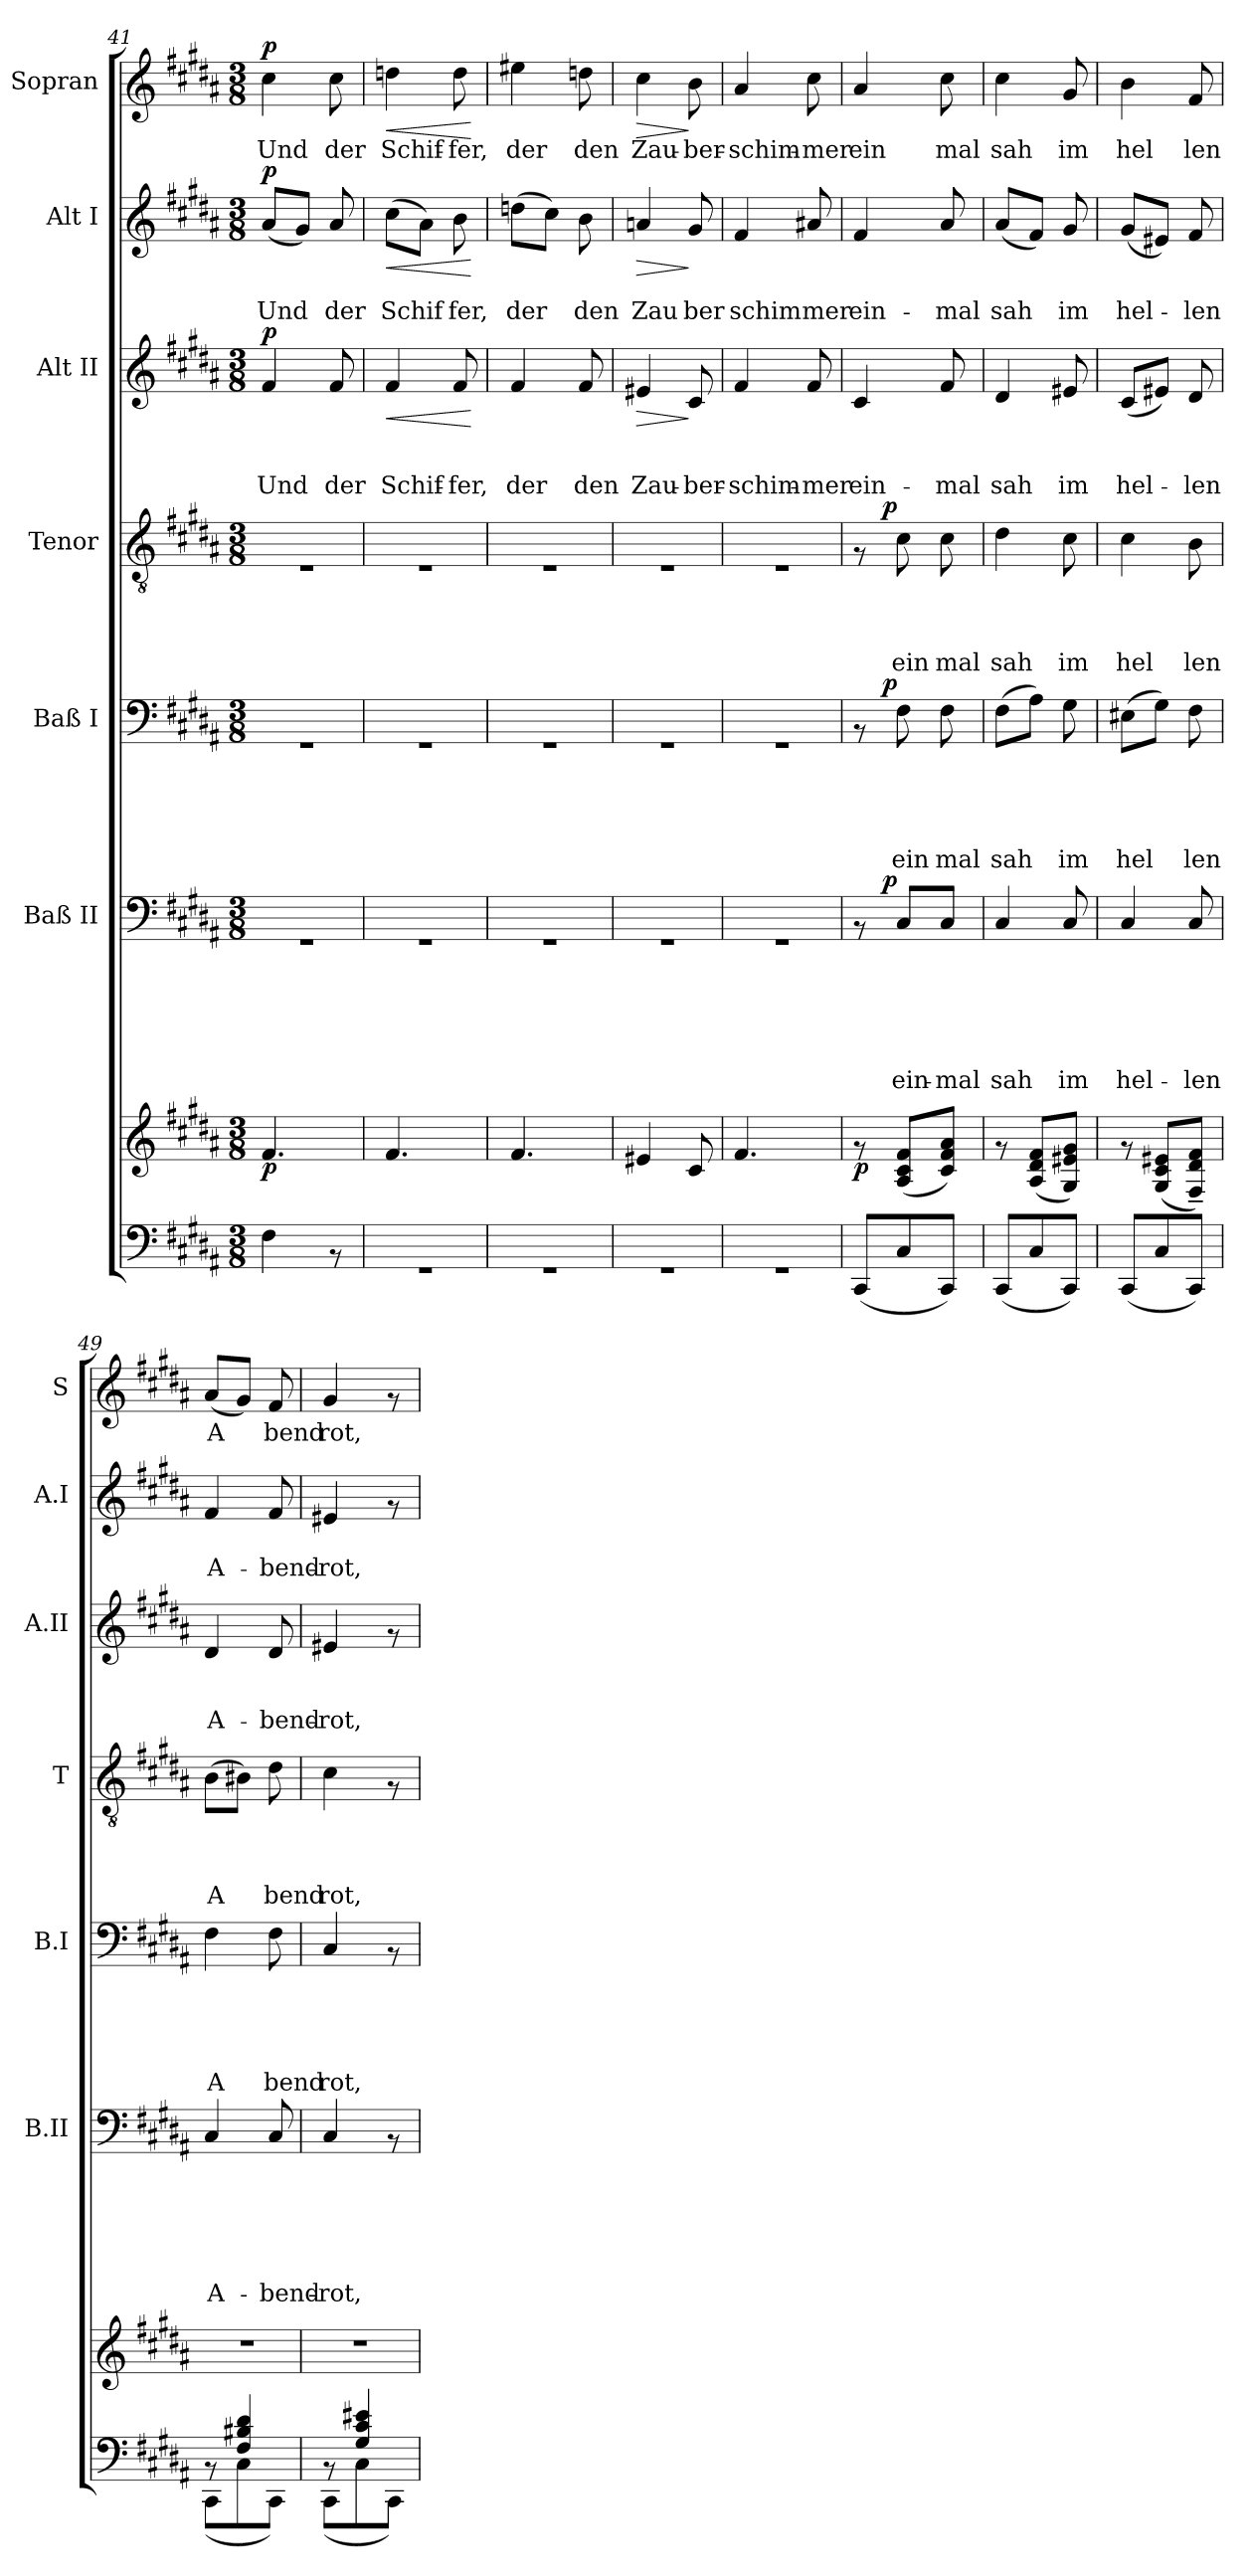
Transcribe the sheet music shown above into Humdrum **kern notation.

**kern	**kern	**dynam	**kern	**text	**text	**text	**text	**text	**text	**dynam	**kern	**text	**text	**text	**text	**text	**dynam	**kern	**text	**text	**text	**text	**dynam	**kern	**text	**text	**text	**dynam	**kern	**text	**text	**dynam	**kern	**text	**dynam
*part8	*part7	*part7	*part6	*part6	*part6	*part6	*part6	*part6	*part6	*part6	*part5	*part5	*part5	*part5	*part5	*part5	*part5	*part4	*part4	*part4	*part4	*part4	*part4	*part3	*part3	*part3	*part3	*part3	*part2	*part2	*part2	*part2	*part1	*part1	*part1
*staff8	*staff7	*staff7	*staff6	*staff6	*staff6	*staff6	*staff6	*staff6	*staff6	*staff6	*staff5	*staff5	*staff5	*staff5	*staff5	*staff5	*staff5	*staff4	*staff4	*staff4	*staff4	*staff4	*staff4	*staff3	*staff3	*staff3	*staff3	*staff3	*staff2	*staff2	*staff2	*staff2	*staff1	*staff1	*staff1
*	*	*	*I"Baß II	*	*	*	*	*	*	*	*I"Baß I	*	*	*	*	*	*	*I"Tenor	*	*	*	*	*	*I"Alt II	*	*	*	*	*I"Alt I	*	*	*	*I"Sopran	*	*
*	*	*	*I'B.II	*	*	*	*	*	*	*	*I'B.I	*	*	*	*	*	*	*I'T	*	*	*	*	*	*I'A.II	*	*	*	*	*I'A.I	*	*	*	*I'S	*	*
*clefF4	*clefG2	*	*clefF4	*	*	*	*	*	*	*	*clefF4	*	*	*	*	*	*	*clefGv2	*	*	*	*	*	*clefG2	*	*	*	*	*clefG2	*	*	*	*clefG2	*	*
*k[f#c#g#d#a#]	*k[f#c#g#d#a#]	*	*k[f#c#g#d#a#]	*	*	*	*	*	*	*	*k[f#c#g#d#a#]	*	*	*	*	*	*	*k[f#c#g#d#a#]	*	*	*	*	*	*k[f#c#g#d#a#]	*	*	*	*	*k[f#c#g#d#a#]	*	*	*	*k[f#c#g#d#a#]	*	*
*B:	*B:	*	*B:	*	*	*	*	*	*	*	*B:	*	*	*	*	*	*	*B:	*	*	*	*	*	*B:	*	*	*	*	*B:	*	*	*	*B:	*	*
*M3/8	*M3/8	*	*M3/8	*	*	*	*	*	*	*	*M3/8	*	*	*	*	*	*	*M3/8	*	*	*	*	*	*M3/8	*	*	*	*	*M3/8	*	*	*	*M3/8	*	*
=41	=41	=41	=41	=41	=41	=41	=41	=41	=41	=41	=41	=41	=41	=41	=41	=41	=41	=41	=41	=41	=41	=41	=41	=41	=41	=41	=41	=41	=41	=41	=41	=41	=41	=41	=41
!	!	!LO:DY:b	!	!	!	!	!	!	!	!	!	!	!	!	!	!	!	!	!	!	!	!	!	!	!	!	!LO:LY:b:rj	!LO:DY:a	!	!	!LO:LY:b:rj	!LO:DY:a	!	!LO:LY:b:rj	!LO:DY:a
4F#\	4.f#/	p	4.rGG	.	.	.	.	.	.	.	4.rGG	.	.	.	.	.	.	4.rE	.	.	.	.	.	4f#/	.	.	Und	p	(<8a#/L	.	Und	p	4cc#\	Und	p
.	.	.	.	.	.	.	.	.	.	.	.	.	.	.	.	.	.	.	.	.	.	.	.	.	.	.	.	.	8g#/J)	.	.	.	.	.	.
!	!	!	!	!	!	!	!	!	!	!	!	!	!	!	!	!	!	!	!	!	!	!	!	!	!	!	!LO:LY:b:rj	!	!	!	!LO:LY:b:rj	!	!	!LO:LY:b:rj	!
8rAA	.	.	.	.	.	.	.	.	.	.	.	.	.	.	.	.	.	.	.	.	.	.	.	8f#/	.	.	der	.	8a#/	.	der	.	8cc#\	der	.
=42!	=42!	=42!	=42!	=42!	=42!	=42!	=42!	=42!	=42!	=42!	=42!	=42!	=42!	=42!	=42!	=42!	=42!	=42!	=42!	=42!	=42!	=42!	=42!	=42!	=42!	=42!	=42!	=42!	=42!	=42!	=42!	=42!	=42!	=42!	=42!
!	!	!	!	!	!	!	!	!	!	!	!	!	!	!	!	!	!	!	!	!	!	!	!	!	!	!	!LO:LY:b:rj	!LO:HP:b	!	!	!LO:LY:b:rj	!LO:HP:b	!	!LO:LY:b:rj	!LO:HP:b
4.rGG	4.f#/	.	4.rGG	.	.	.	.	.	.	.	4.rGG	.	.	.	.	.	.	4.rE	.	.	.	.	.	4f#/	.	.	Schif-	<	(>8cc#\L	.	Schif	<	4ddn\	Schif-	<
.	.	.	.	.	.	.	.	.	.	.	.	.	.	.	.	.	.	.	.	.	.	.	.	.	.	.	.	.	8a#\J)	.	.	.	.	.	.
!	!	!	!	!	!	!	!	!	!	!	!	!	!	!	!	!	!	!	!	!	!	!	!	!	!	!	!LO:LY:b:rj	!	!	!	!LO:LY:b:rj	!	!	!LO:LY:b:rj	!
.	.	.	.	.	.	.	.	.	.	.	.	.	.	.	.	.	.	.	.	.	.	.	.	8f#/	.	.	-fer,	.	8b\	.	fer,	.	8dd\	-fer,	.
.	.	.	.	.	.	.	.	.	.	.	.	.	.	.	.	.	.	.	.	.	.	.	.	.	.	.	.	[	.	.	.	[	.	.	[
=43!	=43!	=43!	=43!	=43!	=43!	=43!	=43!	=43!	=43!	=43!	=43!	=43!	=43!	=43!	=43!	=43!	=43!	=43!	=43!	=43!	=43!	=43!	=43!	=43!	=43!	=43!	=43!	=43!	=43!	=43!	=43!	=43!	=43!	=43!	=43!
!	!	!	!	!	!	!	!	!	!	!	!	!	!	!	!	!	!	!	!	!	!	!	!	!	!	!	!LO:LY:b:rj	!	!	!	!LO:LY:b:rj	!	!	!LO:LY:b:rj	!
4.rGG	4.f#/	.	4.rGG	.	.	.	.	.	.	.	4.rGG	.	.	.	.	.	.	4.rE	.	.	.	.	.	4f#/	.	.	der	.	(>8ddn\L	.	der	.	4ee#X\	der	.
.	.	.	.	.	.	.	.	.	.	.	.	.	.	.	.	.	.	.	.	.	.	.	.	.	.	.	.	.	8cc#\J)	.	.	.	.	.	.
!	!	!	!	!	!	!	!	!	!	!	!	!	!	!	!	!	!	!	!	!	!	!	!	!	!	!	!LO:LY:b:rj	!	!	!	!LO:LY:b:rj	!	!	!LO:LY:b:rj	!
.	.	.	.	.	.	.	.	.	.	.	.	.	.	.	.	.	.	.	.	.	.	.	.	8f#/	.	.	den	.	8b\	.	den	.	8ddn\	den	.
=44!	=44!	=44!	=44!	=44!	=44!	=44!	=44!	=44!	=44!	=44!	=44!	=44!	=44!	=44!	=44!	=44!	=44!	=44!	=44!	=44!	=44!	=44!	=44!	=44!	=44!	=44!	=44!	=44!	=44!	=44!	=44!	=44!	=44!	=44!	=44!
!	!	!	!	!	!	!	!	!	!	!	!	!	!	!	!	!	!	!	!	!	!	!	!	!	!	!	!LO:LY:b:rj	!LO:HP:b	!	!	!LO:LY:b:rj	!LO:HP:b	!	!LO:LY:b:rj	!LO:HP:b
4.rGG	4e#X/	.	4.rGG	.	.	.	.	.	.	.	4.rGG	.	.	.	.	.	.	4.rE	.	.	.	.	.	4e#X/	.	.	Zau-	>	4an/	.	Zau	>	4cc#\	Zau-	>
!	!	!	!	!	!	!	!	!	!	!	!	!	!	!	!	!	!	!	!	!	!	!	!	!	!	!	!LO:LY:b:rj	!	!	!	!LO:LY:b:rj	!	!	!LO:LY:b:rj	!
.	8c#/	.	.	.	.	.	.	.	.	.	.	.	.	.	.	.	.	.	.	.	.	.	.	8c#/	.	.	-ber-	]	8g#/	.	ber	]	8b\	-ber-	]
=45!	=45!	=45!	=45!	=45!	=45!	=45!	=45!	=45!	=45!	=45!	=45!	=45!	=45!	=45!	=45!	=45!	=45!	=45!	=45!	=45!	=45!	=45!	=45!	=45!	=45!	=45!	=45!	=45!	=45!	=45!	=45!	=45!	=45!	=45!	=45!
!	!	!	!	!	!	!	!	!	!	!	!	!	!	!	!	!	!	!	!	!	!	!	!	!	!	!	!LO:LY:b:rj	!	!	!	!LO:LY:b:rj	!	!	!LO:LY:b:rj	!
4.rGG	4.f#/	.	4.rGG	.	.	.	.	.	.	.	4.rGG	.	.	.	.	.	.	4.rE	.	.	.	.	.	4f#/	.	.	-schim-	.	4f#/	.	schim	.	4a#/	-schim-	.
!	!	!	!	!	!	!	!	!	!	!	!	!	!	!	!	!	!	!	!	!	!	!	!	!	!	!	!LO:LY:b:rj	!	!	!	!LO:LY:b:rj	!	!	!LO:LY:b:rj	!
.	.	.	.	.	.	.	.	.	.	.	.	.	.	.	.	.	.	.	.	.	.	.	.	8f#/	.	.	-mer	.	8a#X/	.	mer	.	8cc#\	-mer	.
!!LO:PB:g=z
=46!	=46!	=46!	=46!	=46!	=46!	=46!	=46!	=46!	=46!	=46!	=46!	=46!	=46!	=46!	=46!	=46!	=46!	=46!	=46!	=46!	=46!	=46!	=46!	=46!	=46!	=46!	=46!	=46!	=46!	=46!	=46!	=46!	=46!	=46!	=46!
!	!	!LO:DY:b	!	!	!	!	!	!	!	!	!	!	!	!	!	!	!	!	!	!	!	!	!	!	!	!	!LO:LY:b:rj	!	!	!	!LO:LY:b:rj	!	!	!LO:LY:b:rj	!
*	*	*	*^	*	*	*	*	*	*	*	*^	*	*	*	*	*	*	*^	*	*	*	*	*	*	*	*	*	*	*	*	*	*	*	*	*
(<8CC#/L	8rf	p	8rAA	16.ryy	.	.	.	.	.	.	.	8rAA	16.ryy	.	.	.	.	.	.	8rF	16.ryy	.	.	.	.	.	4c#/	.	.	ein-	.	4f#/	.	ein-	.	4a#/	ein	.
!	!	!	!	!	!	!	!	!	!	!	!LO:DY:a	!	!	!	!	!	!	!	!LO:DY:a	!	!	!	!	!	!	!LO:DY:a	!	!	!	!	!	!	!	!	!	!	!	!
.	.	.	.	4ryy	.	.	.	.	.	.	p	.	4ryy	.	.	.	.	.	p	.	4ryy	.	.	.	.	p	.	.	.	.	.	.	.	.	.	.	.	.
!	!	!	!	!	!	!	!	!	!	!LO:LY:b:rj	!	!	!	!	!	!	!	!LO:LY:b:rj	!	!	!	!	!	!	!LO:LY:b:rj	!	!	!	!	!	!	!	!	!	!	!	!	!
8C#/	(<8A#/ 8c#/ 8f#/L	.	8C#/L	.	.	.	.	.	.	ein-	.	8F#\	.	.	.	.	.	ein	.	8c#\	.	.	.	.	ein	.	.	.	.	.	.	.	.	.	.	.	.	.
!	!	!	!	!	!	!	!	!	!	!LO:LY:b:rj	!	!	!	!	!	!	!	!LO:LY:b:rj	!	!	!	!	!	!	!LO:LY:b:rj	!	!	!	!	!LO:LY:b:rj	!	!	!	!LO:LY:b:rj	!	!	!LO:LY:b:rj	!
8CC#/J)	8c#/ 8f#/ 8a#/J)	.	8C#/J	.	.	.	.	.	.	-mal	.	8F#\	.	.	.	.	.	mal	.	8c#\	.	.	.	.	mal	.	8f#/	.	.	-mal	.	8a#/	.	-mal	.	8cc#\	mal	.
.	.	.	.	32ryy	.	.	.	.	.	.	.	.	32ryy	.	.	.	.	.	.	.	32ryy	.	.	.	.	.	.	.	.	.	.	.	.	.	.	.	.	.
=47!	=47!	=47!	=47!	=47!	=47!	=47!	=47!	=47!	=47!	=47!	=47!	=47!	=47!	=47!	=47!	=47!	=47!	=47!	=47!	=47!	=47!	=47!	=47!	=47!	=47!	=47!	=47!	=47!	=47!	=47!	=47!	=47!	=47!	=47!	=47!	=47!	=47!	=47!
!	!	!	!	!	!	!	!	!	!	!LO:LY:b:rj	!	!	!	!	!	!	!	!LO:LY:b:rj	!	!	!	!	!	!	!LO:LY:b:rj	!	!	!	!	!LO:LY:b:rj	!	!	!	!LO:LY:b:rj	!	!	!LO:LY:b:rj	!
*	*	*	*v	*v	*	*	*	*	*	*	*	*	*	*	*	*	*	*	*	*v	*v	*	*	*	*	*	*	*	*	*	*	*	*	*	*	*	*	*
*	*	*	*	*	*	*	*	*	*	*	*v	*v	*	*	*	*	*	*	*	*	*	*	*	*	*	*	*	*	*	*	*	*	*	*	*	*
(<8CC#/L	8rf	.	4C#/	.	.	.	.	.	sah	.	(>8F#\L	.	.	.	.	sah	.	4d#\	.	.	.	sah	.	4d#/	.	.	sah	.	(<8a#/L	.	sah	.	4cc#\	sah	.
8C#/	(<8A#/ 8d#/ 8f#/L	.	.	.	.	.	.	.	.	.	8A#\J)	.	.	.	.	.	.	.	.	.	.	.	.	.	.	.	.	.	8f#/J)	.	.	.	.	.	.
!	!	!	!	!	!	!	!	!	!LO:LY:b:rj	!	!	!	!	!	!	!LO:LY:b:rj	!	!	!	!	!	!LO:LY:b:rj	!	!	!	!	!LO:LY:b:rj	!	!	!	!LO:LY:b:rj	!	!	!LO:LY:b:rj	!
8CC#/J)	8G#/ 8e#X/ 8g#/J)	.	8C#/	.	.	.	.	.	im	.	8G#\	.	.	.	.	im	.	8c#\	.	.	.	im	.	8e#X/	.	.	im	.	8g#/	.	im	.	8g#/	im	.
=48!	=48!	=48!	=48!	=48!	=48!	=48!	=48!	=48!	=48!	=48!	=48!	=48!	=48!	=48!	=48!	=48!	=48!	=48!	=48!	=48!	=48!	=48!	=48!	=48!	=48!	=48!	=48!	=48!	=48!	=48!	=48!	=48!	=48!	=48!	=48!
!	!	!	!	!	!	!	!	!	!LO:LY:b:rj	!	!	!	!	!	!	!LO:LY:b:rj	!	!	!	!	!	!LO:LY:b:rj	!	!	!	!	!LO:LY:b:rj	!	!	!	!LO:LY:b:rj	!	!	!LO:LY:b:rj	!
(<8CC#/L	8rf	.	4C#/	.	.	.	.	.	hel-	.	(>8E#X\L	.	.	.	.	hel	.	4c#\	.	.	.	hel	.	(<8c#/L	.	.	hel-	.	(<8g#/L	.	hel-	.	4b\	hel	.
8C#/	(<8G#/ 8c#/ 8e#X/L	.	.	.	.	.	.	.	.	.	8G#\J)	.	.	.	.	.	.	.	.	.	.	.	.	8e#X/J)	.	.	.	.	8e#X/J)	.	.	.	.	.	.
!	!	!	!	!	!	!	!	!	!LO:LY:b:rj	!	!	!	!	!	!	!LO:LY:b:rj	!	!	!	!	!	!LO:LY:b:rj	!	!	!	!	!LO:LY:b:rj	!	!	!	!LO:LY:b:rj	!	!	!LO:LY:b:rj	!
8CC#/J)	8F#/~< 8d#/~< 8f#/~<J)	.	8C#/	.	.	.	.	.	-len	.	8F#\	.	.	.	.	len	.	8B\	.	.	.	len	.	8d#/	.	.	-len	.	8f#/	.	-len	.	8f#/	len	.
=49!	=49!	=49!	=49!	=49!	=49!	=49!	=49!	=49!	=49!	=49!	=49!	=49!	=49!	=49!	=49!	=49!	=49!	=49!	=49!	=49!	=49!	=49!	=49!	=49!	=49!	=49!	=49!	=49!	=49!	=49!	=49!	=49!	=49!	=49!	=49!
*^	*	*	*	*	*	*	*	*	*	*	*	*	*	*	*	*	*	*	*	*	*	*	*	*	*	*	*	*	*	*	*	*	*	*	*
!	!	!	!	!	!	!	!	!	!	!LO:LY:b:rj	!	!	!	!	!	!	!LO:LY:b:rj	!	!	!	!	!	!LO:LY:b:rj	!	!	!	!	!LO:LY:b:rj	!	!	!	!LO:LY:b:rj	!	!	!LO:LY:b:rj	!
8rBB	(<8CC#\L	4.r	.	4C#/	.	.	.	.	.	A-	.	4F#\	.	.	.	.	A	.	(>8B\L	.	.	.	A	.	4d#/	.	.	A-	.	4f#/	.	A-	.	(<8a#/L	A	.
4F#/ 4B#X/ 4d#/	8C#\	.	.	.	.	.	.	.	.	.	.	.	.	.	.	.	.	.	8B#X\J)	.	.	.	.	.	.	.	.	.	.	.	.	.	.	8g#/J)	.	.
!	!	!	!	!	!	!	!	!	!	!LO:LY:b:rj	!	!	!	!	!	!	!LO:LY:b:rj	!	!	!	!	!	!LO:LY:b:rj	!	!	!	!	!LO:LY:b:rj	!	!	!	!LO:LY:b:rj	!	!	!LO:LY:b:rj	!
.	8CC#\J)	.	.	8C#/	.	.	.	.	.	-bend-	.	8F#\	.	.	.	.	bend	.	8d#\	.	.	.	bend	.	8d#/	.	.	-bend-	.	8f#/	.	-bend-	.	8f#/	bend	.
=50!	=50!	=50!	=50!	=50!	=50!	=50!	=50!	=50!	=50!	=50!	=50!	=50!	=50!	=50!	=50!	=50!	=50!	=50!	=50!	=50!	=50!	=50!	=50!	=50!	=50!	=50!	=50!	=50!	=50!	=50!	=50!	=50!	=50!	=50!	=50!	=50!
!	!	!	!	!	!	!	!	!	!	!LO:LY:b:rj	!	!	!	!	!	!	!LO:LY:b:rj	!	!	!	!	!	!LO:LY:b:rj	!	!	!	!	!LO:LY:b:rj	!	!	!	!LO:LY:b:rj	!	!	!LO:LY:b:rj	!
8rBB	(<8CC#\L	4.r	.	4C#/	.	.	.	.	.	-rot,	.	4C#/	.	.	.	.	rot,	.	4c#\	.	.	.	rot,	.	4e#X/	.	.	-rot,	.	4e#X/	.	-rot,	.	4g#/	rot,	.
4G#/ 4c#/ 4e#X/	8C#\	.	.	.	.	.	.	.	.	.	.	.	.	.	.	.	.	.	.	.	.	.	.	.	.	.	.	.	.	.	.	.	.	.	.	.
.	8CC#\J)	.	.	8rAA	.	.	.	.	.	.	.	8rAA	.	.	.	.	.	.	8rF	.	.	.	.	.	8rf	.	.	.	.	8rf	.	.	.	8rf	.	.
*v	*v	*	*	*	*	*	*	*	*	*	*	*	*	*	*	*	*	*	*	*	*	*	*	*	*	*	*	*	*	*	*	*	*	*	*	*
=!	=!	=!	=!	=!	=!	=!	=!	=!	=!	=!	=!	=!	=!	=!	=!	=!	=!	=!	=!	=!	=!	=!	=!	=!	=!	=!	=!	=!	=!	=!	=!	=!	=!	=!	=!
*-	*-	*-	*-	*-	*-	*-	*-	*-	*-	*-	*-	*-	*-	*-	*-	*-	*-	*-	*-	*-	*-	*-	*-	*-	*-	*-	*-	*-	*-	*-	*-	*-	*-	*-	*-
